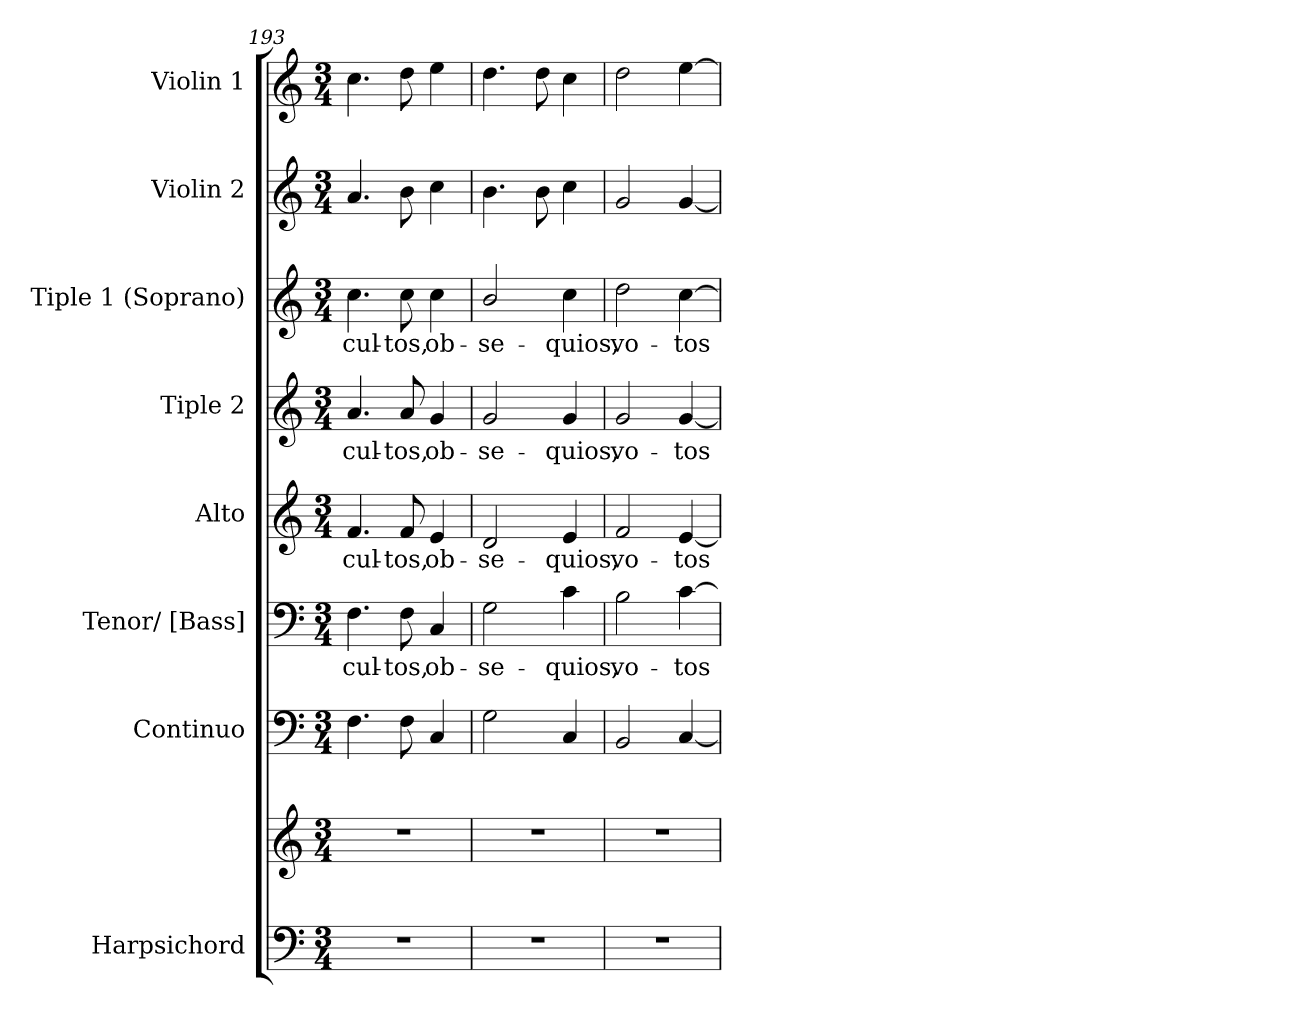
**kern	**kern	**kern	**kern	**text	**kern	**text	**kern	**text	**kern	**text	**kern	**kern
*part8	*part8	*part7	*part6	*part6	*part5	*part5	*part4	*part4	*part3	*part3	*part2	*part1
*staff9	*staff8	*staff7	*staff6	*staff6	*staff5	*staff5	*staff4	*staff4	*staff3	*staff3	*staff2	*staff1
*I"Harpsichord	*	*I"Continuo	*I"Tenor/ [Bass]	*	*I"Alto	*	*I"Tiple 2	*	*I"Tiple 1 (Soprano)	*	*I"Violin 2	*I"Violin 1
*	*	*I'Cont.	*I'T/B.	*	*I'A.	*	*	*	*I'S1.	*	*I'Vln. 2	*I'Vln. 1
!!LO:PB:g=z
*clefF4	*clefG2	*clefF4	*clefF4	*	*clefG2	*	*clefG2	*	*clefG2	*	*clefG2	*clefG2
*k[]	*k[]	*k[]	*k[]	*	*k[]	*	*k[]	*	*k[]	*	*k[]	*k[]
*C:	*C:	*C:	*C:	*	*C:	*	*C:	*	*C:	*	*C:	*C:
*M3/4	*M3/4	*M3/4	*M3/4	*	*M3/4	*	*M3/4	*	*M3/4	*	*M3/4	*M3/4
=193	=193	=193	=193	=193	=193	=193	=193	=193	=193	=193	=193	=193
!LO:N:vis=1	!LO:N:vis=1	!	!	!	!	!	!	!	!	!	!	!
!	!	!	!	!LO:LY:b:color=#000000	!	!	!	!	!	!	!	!
!	!	!	!	!	!	!LO:LY:b:color=#000000	!	!	!	!	!	!
!	!	!	!	!	!	!	!	!LO:LY:b:color=#000000	!	!	!	!
!	!	!	!	!	!	!	!	!	!	!LO:LY:b:color=#000000	!	!
2.r	2.r	4.Fi\	4.Fi\	cul-	4.fi/	cul-	4.ai/	cul-	4.cci\	cul-	4.ai/	4.cci\
!	!	!	!	!LO:LY:b:color=#000000	!	!	!	!	!	!	!	!
!	!	!	!	!	!	!LO:LY:b:color=#000000	!	!	!	!	!	!
!	!	!	!	!	!	!	!	!LO:LY:b:color=#000000	!	!	!	!
!	!	!	!	!	!	!	!	!	!	!LO:LY:b:color=#000000	!	!
.	.	8Fi\	8Fi\	-tos,	8fi/	-tos,	8ai/	-tos,	8cci\	-tos,	8bi\	8ddi\
!	!	!	!	!LO:LY:b:color=#000000	!	!	!	!	!	!	!	!
!	!	!	!	!	!	!LO:LY:b:color=#000000	!	!	!	!	!	!
!	!	!	!	!	!	!	!	!LO:LY:b:color=#000000	!	!	!	!
!	!	!	!	!	!	!	!	!	!	!LO:LY:b:color=#000000	!	!
.	.	4Ci/	4Ci/	ob-	4ei/	ob-	4gi/	ob-	4cci\	ob-	4cci\	4eei\
=194	=194	=194	=194	=194	=194	=194	=194	=194	=194	=194	=194	=194
!LO:N:vis=1	!LO:N:vis=1	!	!	!	!	!	!	!	!	!	!	!
!	!	!	!	!LO:LY:b:color=#000000	!	!	!	!	!	!	!	!
!	!	!	!	!	!	!LO:LY:b:color=#000000	!	!	!	!	!	!
!	!	!	!	!	!	!	!	!LO:LY:b:color=#000000	!	!	!	!
!	!	!	!	!	!	!	!	!	!	!LO:LY:b:color=#000000	!	!
2.r	2.r	2Gi\	2Gi\	-se-	2di/	-se-	2gi/	-se-	2bi/	-se-	4.bi\	4.ddi\
.	.	.	.	.	.	.	.	.	.	.	8bi\	8ddi\
!	!	!	!	!LO:LY:b:color=#000000	!	!	!	!	!	!	!	!
!	!	!	!	!	!	!LO:LY:b:color=#000000	!	!	!	!	!	!
!	!	!	!	!	!	!	!	!LO:LY:b:color=#000000	!	!	!	!
!	!	!	!	!	!	!	!	!	!	!LO:LY:b:color=#000000	!	!
.	.	4Ci/	4ci\	-quios,	4ei/	-quios,	4gi/	-quios,	4cci\	-quios,	4cci\	4cci\
=195	=195	=195	=195	=195	=195	=195	=195	=195	=195	=195	=195	=195
!LO:N:vis=1	!LO:N:vis=1	!	!	!	!	!	!	!	!	!	!	!
!	!	!	!	!LO:LY:b:color=#000000	!	!	!	!	!	!	!	!
!	!	!	!	!	!	!LO:LY:b:color=#000000	!	!	!	!	!	!
!	!	!	!	!	!	!	!	!LO:LY:b:color=#000000	!	!	!	!
!	!	!	!	!	!	!	!	!	!	!LO:LY:b:color=#000000	!	!
2.r	2.r	2BBi/	2Bi\	vo-	2fi/	vo-	2gi/	vo-	2ddi\	vo-	2gi/	2ddi\
!	!	!	!	!LO:LY:b:color=#000000	!	!	!	!	!	!	!	!
!	!	!	!	!	!	!LO:LY:b:color=#000000	!	!	!	!	!	!
!	!	!	!	!	!	!	!	!LO:LY:b:color=#000000	!	!	!	!
!	!	!	!	!	!	!	!	!	!	!LO:LY:b:color=#000000	!	!
.	.	[4Ci/	[4ci\	-tos	[4ei/	-tos	[4gi/	-tos	[4cci\	-tos	[4gi/	[4eei\
=	=	=	=	=	=	=	=	=	=	=	=	=
*-	*-	*-	*-	*-	*-	*-	*-	*-	*-	*-	*-	*-
